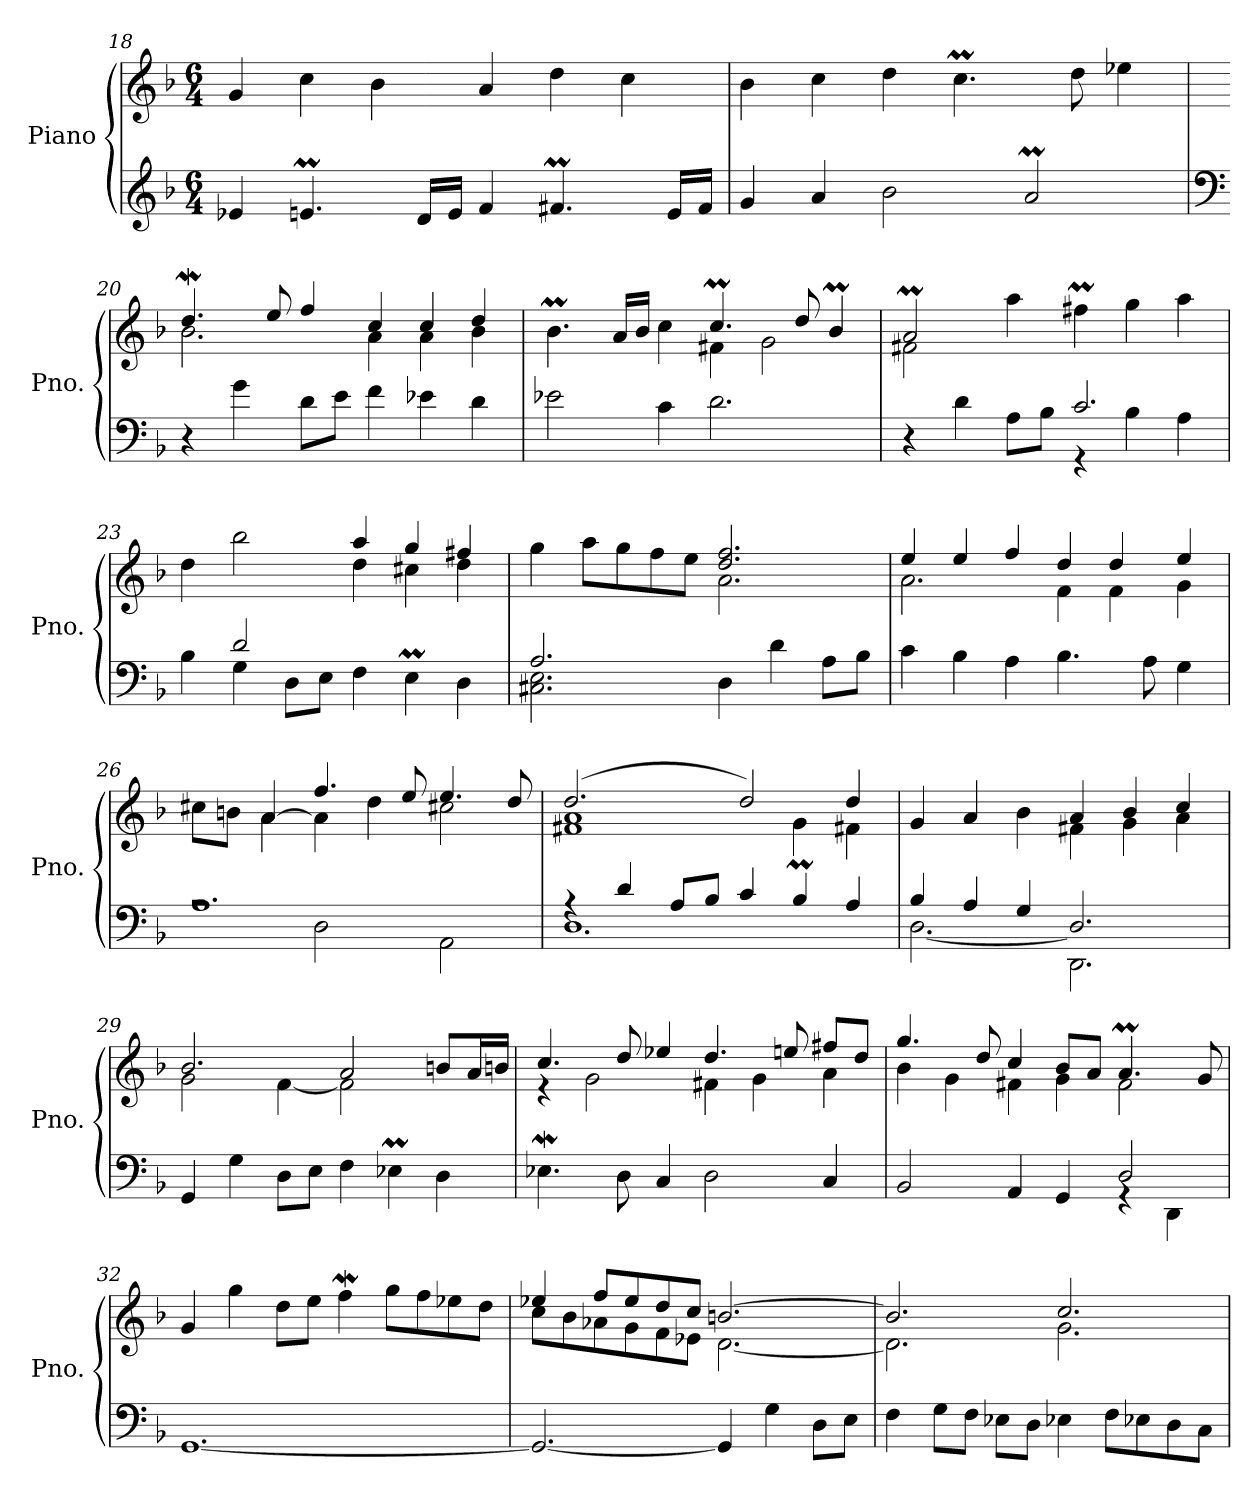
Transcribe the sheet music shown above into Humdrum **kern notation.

**kern	**kern
*part1	*part1
*staff2	*staff1
*I"Piano	*
*I'Pno.	*
*clefG2	*clefG2
*k[b-]	*k[b-]
*M6/4	*M6/4
=18	=18
4e-X/	4g/
4.enm/	4cc\
.	4b-\
16d/LL	.
16e/JJ	.
4f/	4a/
4.f#Xm/	4dd\
.	4cc\
16e/LL	.
16f#/JJ	.
!!LO:LB:g=z
=19	=19
4g/	4b-\
4a/	4cc\
2b-\	4dd\
.	4.ccM\
2am/	.
.	8dd\
.	4ee-X\
=20	=20
*clefF4	*
*	*^
4r	4.ddW/	2.b-\
4g\	.	.
.	8ee/	.
8d\L	4ff/	.
8e\J	.	.
4f\	4cc/	4a\
4e-X\	4cc/	4a\
4d\	4dd/	4b-\
=21	=21	=21
2e-X\	4.b-M\	2.ryy
.	16a/LL	.
.	16b-/JJ	.
4c\	4cc\	.
2.d\	4.ccM/	4f#X\
.	.	2g\
.	8dd/	.
.	4b-M/	.
!!LO:LB:g=z	!!
=22	=22	=22
*^	*	*
4r	2.ryy	2am/	2f#X\
4d\	.	.	.
8A\L	.	4aa\	1ryy
8B-\J	.	.	.
4rGG	2.c/	4ff#Xm\	.
4B-\	.	4gg\	.
4A\	.	4aa\	.
=23	=23	=23	=23
4B-\	4ryy	4dd\	2.ryy
4G\	2d/	2bb-\	.
8D\L	.	.	.
8E\J	.	.	.
4F\	2.ryy	4aa/	4dd\
4Em\	.	4gg/	4cc#X\
4D\	.	4ff#X/	4dd\
=24	=24	=24	=24
2.A/	2.C#X\ 2.E\	4gg\	2.ryy
.	.	8aa\L	.
.	.	8gg\	.
.	.	8ff\	.
.	.	8ee\J	.
4D\	2.ryy	2.dd/ 2.ff/	2.a\
4d\	.	.	.
8A\L	.	.	.
8B-\J	.	.	.
*v	*v	*	*
!!LO:LB:g=z	!!
=25	=25	=25
4c\	4ee/	2.a\
4B-\	4ee/	.
4A\	4ff/	.
4.B-\	4dd/	4f\
.	4dd/	4f\
8A\	.	.
4G\	4ee/	4g\
=26	=26	=26
*^	*	*
1.A	2rA	8cc#X\L	4ryy
.	.	8bn\J	.
.	.	[4a/	4a\
.	2D\	4.ff/	4a\]
.	.	.	4dd\
.	.	8ee/	.
.	2AA\	4.ee/	2cc#X\
.	.	8dd/	.
=27	=27	=27	=27
4rA	1.D	(>2.dd/	1f#X 1a
4d/	.	.	.
8A/L	.	.	.
8B-/J	.	.	.
4c/	.	2dd/)	.
4B-M/	.	.	4g\
4A/	.	4dd/	4f#X\
!!LO:PB:g=z	!!
=28	=28	=28	=28
4B-/	[2.D\	4g/	2.ryy
4A/	.	4a/	.
4G/	.	4b-\	.
2.D/]	2.DD\	4a/	4f#X\
.	.	4b-/	4g\
.	.	4cc/	4a\
*v	*v	*	*
=29	=29	=29
4GG/	2.b-/	2g\
4G\	.	.
8D\L	.	[4f\
8E\J	.	.
4F\	2a/	2f\]
4E-XM\	.	.
4D\	8bn/L	4ryy
.	16a/L	.
.	16bn/JJ	.
=30	=30	=30
4.E-Xw\	4.cc/	4r
.	.	2g\
8D\	8dd/	.
4C/	4ee-X/	.
2D\	4.dd/	4f#X\
.	.	4g\
.	8een/	.
4C/	8ff#X/L	4a\
.	8dd/J	.
!!LO:LB:g=z	!!
=31	=31	=31
*^	*	*
2BB-/	1ryy	4.gg/	4b-\
.	.	.	4g\
.	.	8dd/	.
4AA/	.	4cc/	4f#X\
4GG/	.	8b-/L	4g\
.	.	8a/J	.
2D/	4rGG	4.am/	2f#\
.	4DD\	.	.
.	.	8g/	.
*v	*v	*	*
*	*v	*v
=32	=32
[1.GG	4g/
.	4gg\
.	8dd\L
.	8ee\J
.	4ffw\
.	8gg\L
.	8ff\
.	8ee-X\
.	8dd\J
=33	=33
*	*^
2.GG/_	4ee-X/	8cc\L
.	.	8b-\
.	8ff/L	8a-X\
.	8ee-/	8g\
.	8dd/	8f\
.	8cc/J	8e-X\J
4GG/]	[2.bn/	[2.d\
4G\	.	.
8D\L	.	.
8E\J	.	.
!!LO:LB:g=z	!!
=34	=34	=34
4F\	2.bn/]	2.d\]
8G\L	.	.
8F\J	.	.
8E-X\L	.	.
8D\J	.	.
4E-X\	2.cc/	2.g\
8F\L	.	.
8E-X\	.	.
8D\	.	.
8C\J	.	.
*	*v	*v
=	=
*-	*-
